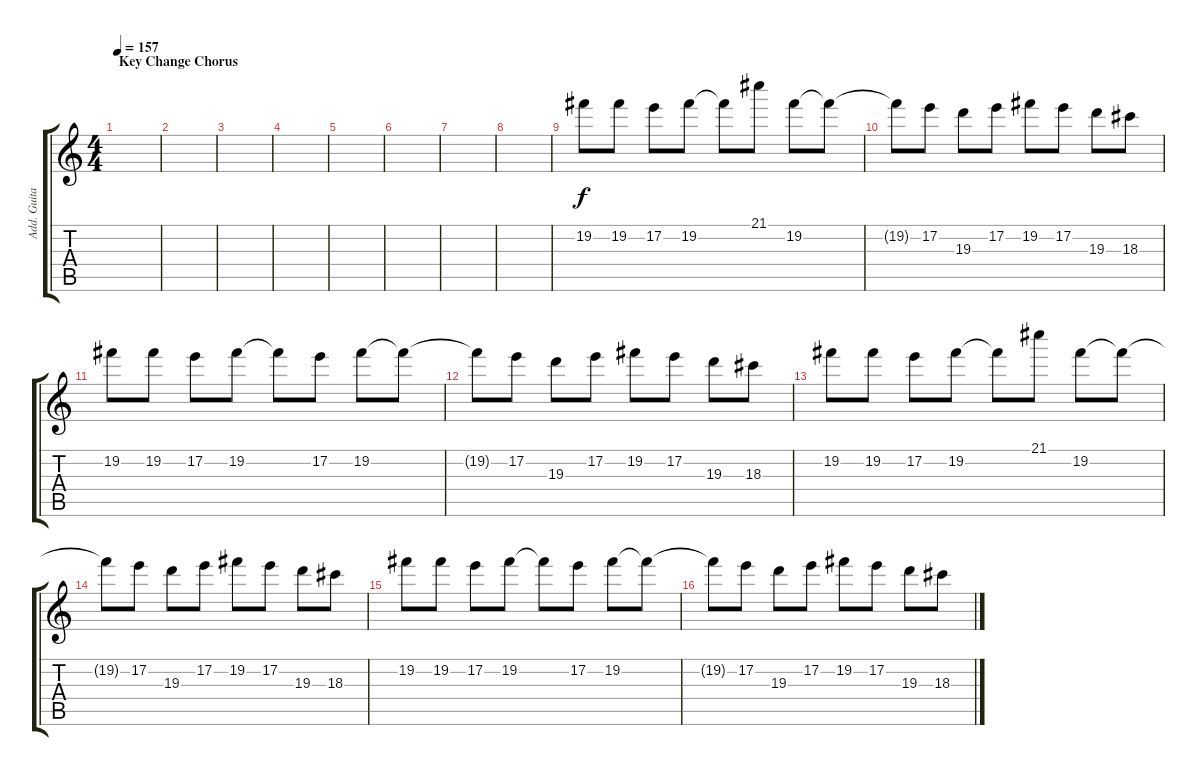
\track ("Add. Guitar" "Add. Guita") {instrument distortionguitar}
\staff {score tabs}
\tuning (E4 B3 G3 D3 A2 D2) {hide}
\ts (4 4)
\section ("" "Key Change Chorus")
\tempo 157
\clef g2
\ks c
|
|
|
|
|
|
|
|
19.2.8{dy f} 19.2.8 17.2.8 19.2.8 19.2{t}.8 21.1.8 19.2.8 19.2{t}.8 |
19.2{t}.8 17.2.8 19.3.8 17.2.8 19.2.8 17.2.8 19.3.8 18.3.8 |
19.2.8 19.2.8 17.2.8 19.2.8 19.2{t}.8 17.2.8 19.2.8 19.2{t}.8 |
19.2{t}.8 17.2.8 19.3.8 17.2.8 19.2.8 17.2.8 19.3.8 18.3.8 |
19.2.8 19.2.8 17.2.8 19.2.8 19.2{t}.8 21.1.8 19.2.8 19.2{t}.8 |
19.2{t}.8 17.2.8 19.3.8 17.2.8 19.2.8 17.2.8 19.3.8 18.3.8 |
19.2.8 19.2.8 17.2.8 19.2.8 19.2{t}.8 17.2.8 19.2.8 19.2{t}.8 |
19.2{t}.8 17.2.8 19.3.8 17.2.8 19.2.8 17.2.8 19.3.8 18.3.8
